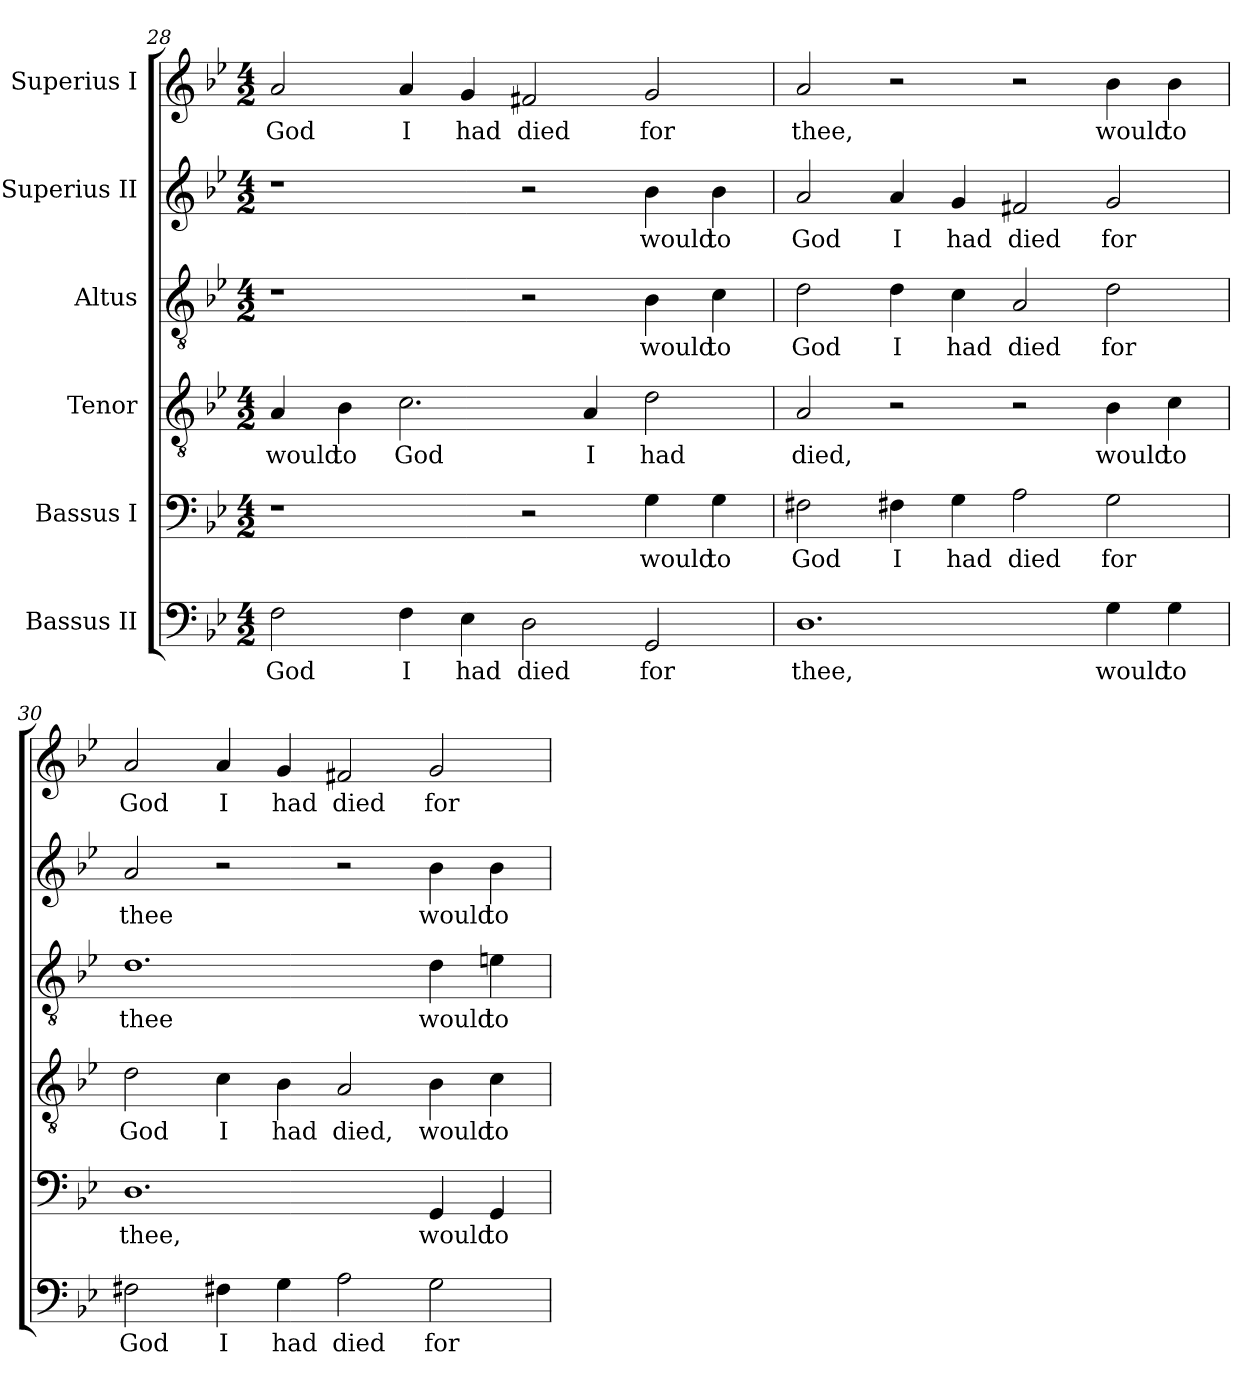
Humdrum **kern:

**kern	**text	**kern	**text	**kern	**text	**kern	**text	**kern	**text	**kern	**text
*part6	*part6	*part5	*part5	*part4	*part4	*part3	*part3	*part2	*part2	*part1	*part1
*staff6	*staff6	*staff5	*staff5	*staff4	*staff4	*staff3	*staff3	*staff2	*staff2	*staff1	*staff1
*I"Bassus II	*	*I"Bassus I	*	*I"Tenor	*	*I"Altus	*	*I"Superius II	*	*I"Superius I	*
*clefF4	*	*clefF4	*	*clefGv2	*	*clefGv2	*	*clefG2	*	*clefG2	*
*k[b-e-]	*	*k[b-e-]	*	*k[b-e-]	*	*k[b-e-]	*	*k[b-e-]	*	*k[b-e-]	*
*B-:	*	*B-:	*	*B-:	*	*B-:	*	*B-:	*	*B-:	*
*M4/2	*	*M4/2	*	*M4/2	*	*M4/2	*	*M4/2	*	*M4/2	*
=28	=28	=28	=28	=28	=28	=28	=28	=28	=28	=28	=28
!	!LO:LY:b:color=#000000	!	!	!	!	!	!	!	!	!	!
!	!	!	!	!	!LO:LY:b:color=#000000	!	!	!	!	!	!
!	!	!	!	!	!	!	!	!	!	!	!LO:LY:b:color=#000000
2Fi\	God	1r	.	4Ai/	would	1r	.	1r	.	2ai/	God
!	!	!	!	!	!LO:LY:b:color=#000000	!	!	!	!	!	!
.	.	.	.	4B-i\	to	.	.	.	.	.	.
!	!LO:LY:b:color=#000000	!	!	!	!	!	!	!	!	!	!
!	!	!	!	!	!LO:LY:b:color=#000000	!	!	!	!	!	!
!	!	!	!	!	!	!	!	!	!	!	!LO:LY:b:color=#000000
4Fi\	I	.	.	2.ci\	God	.	.	.	.	4ai/	I
!	!LO:LY:b:color=#000000	!	!	!	!	!	!	!	!	!	!
!	!	!	!	!	!	!	!	!	!	!	!LO:LY:b:color=#000000
4E-i\	had	.	.	.	.	.	.	.	.	4gi/	had
!	!LO:LY:b:color=#000000	!	!	!	!	!	!	!	!	!	!
!	!	!	!	!	!	!	!	!	!	!	!LO:LY:b:color=#000000
2Di\	died	2r	.	.	.	2r	.	2r	.	2f#Xi/	died
!	!	!	!	!	!LO:LY:b:color=#000000	!	!	!	!	!	!
.	.	.	.	4Ai/	I	.	.	.	.	.	.
!	!LO:LY:b:color=#000000	!	!	!	!	!	!	!	!	!	!
!	!	!	!LO:LY:b:color=#000000	!	!	!	!	!	!	!	!
!	!	!	!	!	!LO:LY:b:color=#000000	!	!	!	!	!	!
!	!	!	!	!	!	!	!LO:LY:b:color=#000000	!	!	!	!
!	!	!	!	!	!	!	!	!	!LO:LY:b:color=#000000	!	!
!	!	!	!	!	!	!	!	!	!	!	!LO:LY:b:color=#000000
2GGi/	for	4Gi\	would	2di\	had	4B-i\	would	4b-i\	would	2gi/	for
!	!	!	!LO:LY:b:color=#000000	!	!	!	!	!	!	!	!
!	!	!	!	!	!	!	!LO:LY:b:color=#000000	!	!	!	!
!	!	!	!	!	!	!	!	!	!LO:LY:b:color=#000000	!	!
.	.	4Gi\	to	.	.	4ci\	to	4b-i\	to	.	.
!!LO:LB:g=z
=29	=29	=29	=29	=29	=29	=29	=29	=29	=29	=29	=29
!	!LO:LY:b:color=#000000	!	!	!	!	!	!	!	!	!	!
!	!	!	!LO:LY:b:color=#000000	!	!	!	!	!	!	!	!
!	!	!	!	!	!LO:LY:b:color=#000000	!	!	!	!	!	!
!	!	!	!	!	!	!	!LO:LY:b:color=#000000	!	!	!	!
!	!	!	!	!	!	!	!	!	!LO:LY:b:color=#000000	!	!
!	!	!	!	!	!	!	!	!	!	!	!LO:LY:b:color=#000000
1.Di	thee,	2F#Xi\	God	2Ai/	died,	2di\	God	2ai/	God	2ai/	thee,
!	!	!	!LO:LY:b:color=#000000	!	!	!	!	!	!	!	!
!	!	!	!	!	!	!	!LO:LY:b:color=#000000	!	!	!	!
!	!	!	!	!	!	!	!	!	!LO:LY:b:color=#000000	!	!
.	.	4F#Xi\	I	2r	.	4di\	I	4ai/	I	2r	.
!	!	!	!LO:LY:b:color=#000000	!	!	!	!	!	!	!	!
!	!	!	!	!	!	!	!LO:LY:b:color=#000000	!	!	!	!
!	!	!	!	!	!	!	!	!	!LO:LY:b:color=#000000	!	!
.	.	4Gi\	had	.	.	4ci\	had	4gi/	had	.	.
!	!	!	!LO:LY:b:color=#000000	!	!	!	!	!	!	!	!
!	!	!	!	!	!	!	!LO:LY:b:color=#000000	!	!	!	!
!	!	!	!	!	!	!	!	!	!LO:LY:b:color=#000000	!	!
.	.	2Ai\	died	2r	.	2Ai/	died	2f#Xi/	died	2r	.
!	!LO:LY:b:color=#000000	!	!	!	!	!	!	!	!	!	!
!	!	!	!LO:LY:b:color=#000000	!	!	!	!	!	!	!	!
!	!	!	!	!	!LO:LY:b:color=#000000	!	!	!	!	!	!
!	!	!	!	!	!	!	!LO:LY:b:color=#000000	!	!	!	!
!	!	!	!	!	!	!	!	!	!LO:LY:b:color=#000000	!	!
!	!	!	!	!	!	!	!	!	!	!	!LO:LY:b:color=#000000
4Gi\	would	2Gi\	for	4B-i\	would	2di\	for	2gi/	for	4b-i\	would
!	!LO:LY:b:color=#000000	!	!	!	!	!	!	!	!	!	!
!	!	!	!	!	!LO:LY:b:color=#000000	!	!	!	!	!	!
!	!	!	!	!	!	!	!	!	!	!	!LO:LY:b:color=#000000
4Gi\	to	.	.	4ci\	to	.	.	.	.	4b-i\	to
=30	=30	=30	=30	=30	=30	=30	=30	=30	=30	=30	=30
!	!LO:LY:b:color=#000000	!	!	!	!	!	!	!	!	!	!
!	!	!	!LO:LY:b:color=#000000	!	!	!	!	!	!	!	!
!	!	!	!	!	!LO:LY:b:color=#000000	!	!	!	!	!	!
!	!	!	!	!	!	!	!LO:LY:b:color=#000000	!	!	!	!
!	!	!	!	!	!	!	!	!	!LO:LY:b:color=#000000	!	!
!	!	!	!	!	!	!	!	!	!	!	!LO:LY:b:color=#000000
2F#Xi\	God	1.Di	thee,	2di\	God	1.di	thee	2ai/	thee	2ai/	God
!	!LO:LY:b:color=#000000	!	!	!	!	!	!	!	!	!	!
!	!	!	!	!	!LO:LY:b:color=#000000	!	!	!	!	!	!
!	!	!	!	!	!	!	!	!	!	!	!LO:LY:b:color=#000000
4F#Xi\	I	.	.	4ci\	I	.	.	2r	.	4ai/	I
!	!LO:LY:b:color=#000000	!	!	!	!	!	!	!	!	!	!
!	!	!	!	!	!LO:LY:b:color=#000000	!	!	!	!	!	!
!	!	!	!	!	!	!	!	!	!	!	!LO:LY:b:color=#000000
4Gi\	had	.	.	4B-i\	had	.	.	.	.	4gi/	had
!	!LO:LY:b:color=#000000	!	!	!	!	!	!	!	!	!	!
!	!	!	!	!	!LO:LY:b:color=#000000	!	!	!	!	!	!
!	!	!	!	!	!	!	!	!	!	!	!LO:LY:b:color=#000000
2Ai\	died	.	.	2Ai/	died,	.	.	2r	.	2f#Xi/	died
!	!LO:LY:b:color=#000000	!	!	!	!	!	!	!	!	!	!
!	!	!	!LO:LY:b:color=#000000	!	!	!	!	!	!	!	!
!	!	!	!	!	!LO:LY:b:color=#000000	!	!	!	!	!	!
!	!	!	!	!	!	!	!LO:LY:b:color=#000000	!	!	!	!
!	!	!	!	!	!	!	!	!	!LO:LY:b:color=#000000	!	!
!	!	!	!	!	!	!	!	!	!	!	!LO:LY:b:color=#000000
2Gi\	for	4GGi/	would	4B-i\	would	4di\	would	4b-i\	would	2gi/	for
!	!	!	!LO:LY:b:color=#000000	!	!	!	!	!	!	!	!
!	!	!	!	!	!LO:LY:b:color=#000000	!	!	!	!	!	!
!	!	!	!	!	!	!	!LO:LY:b:color=#000000	!	!	!	!
!	!	!	!	!	!	!	!	!	!LO:LY:b:color=#000000	!	!
.	.	4GGi/	to	4ci\	to	4eni\	to	4b-i\	to	.	.
=	=	=	=	=	=	=	=	=	=	=	=
*-	*-	*-	*-	*-	*-	*-	*-	*-	*-	*-	*-
